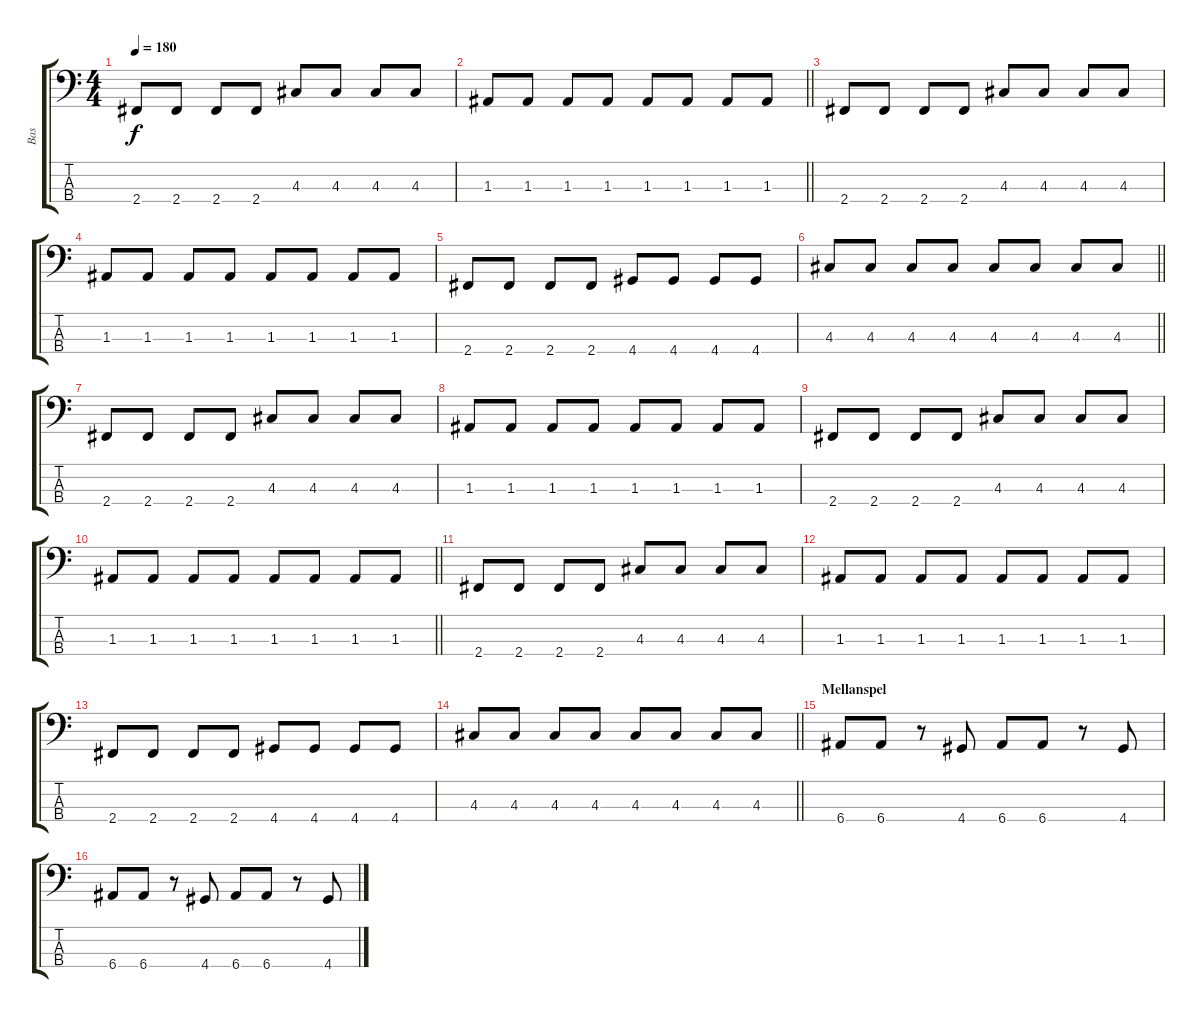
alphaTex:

\track ("Bas" "Bas") {instrument electricbasspick}
\staff {score tabs}
\tuning (G2 D2 A1 E1) {hide}
\ts (4 4)
\tempo 180
\clef f4
\ks c
2.4.8{dy f} 2.4.8 2.4.8 2.4.8 4.3.8 4.3.8 4.3.8 4.3.8 |
\barLineRight lightlight
1.3.8 1.3.8 1.3.8 1.3.8 1.3.8 1.3.8 1.3.8 1.3.8 |
2.4.8 2.4.8 2.4.8 2.4.8 4.3.8 4.3.8 4.3.8 4.3.8 |
1.3.8 1.3.8 1.3.8 1.3.8 1.3.8 1.3.8 1.3.8 1.3.8 |
2.4.8 2.4.8 2.4.8 2.4.8 4.4.8 4.4.8 4.4.8 4.4.8 |
\barLineRight lightlight
4.3.8 4.3.8 4.3.8 4.3.8 4.3.8 4.3.8 4.3.8 4.3.8 |
2.4.8 2.4.8 2.4.8 2.4.8 4.3.8 4.3.8 4.3.8 4.3.8 |
1.3.8 1.3.8 1.3.8 1.3.8 1.3.8 1.3.8 1.3.8 1.3.8 |
2.4.8 2.4.8 2.4.8 2.4.8 4.3.8 4.3.8 4.3.8 4.3.8 |
\barLineRight lightlight
1.3.8 1.3.8 1.3.8 1.3.8 1.3.8 1.3.8 1.3.8 1.3.8 |
2.4.8 2.4.8 2.4.8 2.4.8 4.3.8 4.3.8 4.3.8 4.3.8 |
1.3.8 1.3.8 1.3.8 1.3.8 1.3.8 1.3.8 1.3.8 1.3.8 |
2.4.8 2.4.8 2.4.8 2.4.8 4.4.8 4.4.8 4.4.8 4.4.8 |
\barLineRight lightlight
4.3.8 4.3.8 4.3.8 4.3.8 4.3.8 4.3.8 4.3.8 4.3.8 |
\section ("" "Mellanspel")
6.4.8 6.4.8 r.8 4.4.8 6.4.8 6.4.8 r.8 4.4.8 |
6.4.8 6.4.8 r.8 4.4.8 6.4.8 6.4.8 r.8 4.4.8
